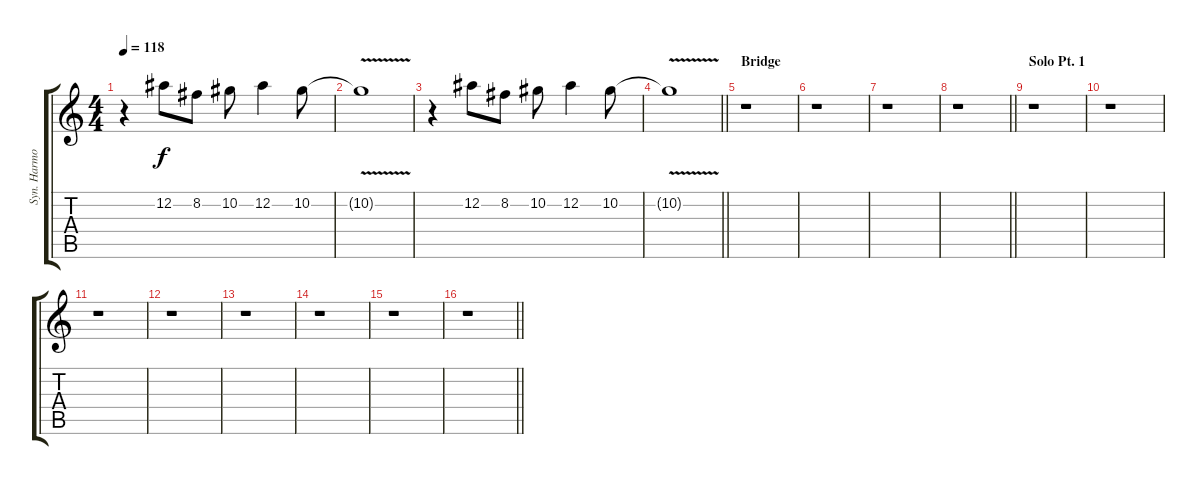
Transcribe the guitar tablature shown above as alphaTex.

\track ("Syn. Harmony" "Syn. Harmo") {instrument distortionguitar}
\staff {score tabs}
\tuning (Eb4 Bb3 Gb3 Db3 Ab2 Db2) {hide}
\ts (4 4)
\tempo 118
\clef g2
\ks c
r.4{dy f} 12.2.8 8.2.8 10.2.8 12.2.4 10.2.8 |
10.2{v t}.1 |
r.4 12.2.8 8.2.8 10.2.8 12.2.4 10.2.8 |
\barLineRight lightlight
10.2{v t}.1 |
\section ("" "Bridge")
r.1 |
r.1 |
r.1 |
\barLineRight lightlight
r.1 |
\section ("" "Solo Pt. 1")
r.1 |
r.1 |
r.1 |
r.1 |
r.1 |
r.1 |
r.1 |
\barLineRight lightlight
r.1
